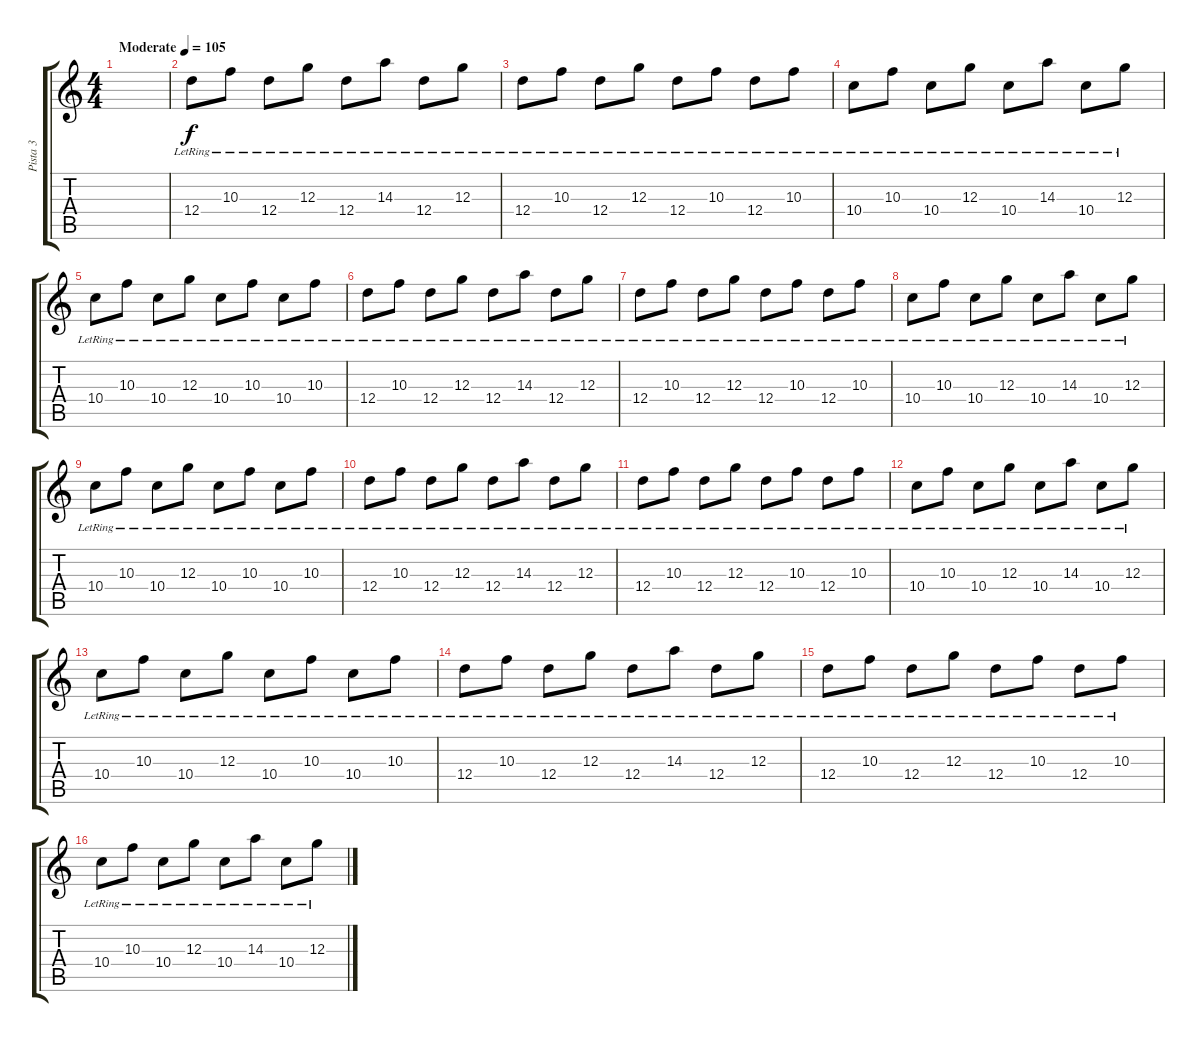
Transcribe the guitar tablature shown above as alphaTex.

\track ("Pista 3" "Pista 3") {instrument overdrivenguitar}
\staff {score tabs}
\tuning (E4 B3 G3 D3 A2 E2) {hide}
\ts (4 4)
\tempo (105 "Moderate")
\clef g2
\ks c
|
12.4{lr}.8 10.3{lr}.8 12.4{lr}.8 12.3{lr}.8 12.4{lr}.8 14.3{lr}.8 12.4{lr}.8 12.3{lr}.8 |
12.4{lr}.8 10.3{lr}.8 12.4{lr}.8 12.3{lr}.8 12.4{lr}.8 10.3{lr}.8 12.4{lr}.8 10.3{lr}.8 |
10.4{lr}.8 10.3{lr}.8 10.4{lr}.8 12.3{lr}.8 10.4{lr}.8 14.3{lr}.8 10.4{lr}.8 12.3{lr}.8 |
10.4{lr}.8 10.3{lr}.8 10.4{lr}.8 12.3{lr}.8 10.4{lr}.8 10.3{lr}.8 10.4{lr}.8 10.3{lr}.8 |
12.4{lr}.8 10.3{lr}.8 12.4{lr}.8 12.3{lr}.8 12.4{lr}.8 14.3{lr}.8 12.4{lr}.8 12.3{lr}.8 |
12.4{lr}.8 10.3{lr}.8 12.4{lr}.8 12.3{lr}.8 12.4{lr}.8 10.3{lr}.8 12.4{lr}.8 10.3{lr}.8 |
10.4{lr}.8 10.3{lr}.8 10.4{lr}.8 12.3{lr}.8 10.4{lr}.8 14.3{lr}.8 10.4{lr}.8 12.3{lr}.8 |
10.4{lr}.8 10.3{lr}.8 10.4{lr}.8 12.3{lr}.8 10.4{lr}.8 10.3{lr}.8 10.4{lr}.8 10.3{lr}.8 |
12.4{lr}.8 10.3{lr}.8 12.4{lr}.8 12.3{lr}.8 12.4{lr}.8 14.3{lr}.8 12.4{lr}.8 12.3{lr}.8 |
12.4{lr}.8 10.3{lr}.8 12.4{lr}.8 12.3{lr}.8 12.4{lr}.8 10.3{lr}.8 12.4{lr}.8 10.3{lr}.8 |
10.4{lr}.8 10.3{lr}.8 10.4{lr}.8 12.3{lr}.8 10.4{lr}.8 14.3{lr}.8 10.4{lr}.8 12.3{lr}.8 |
10.4{lr}.8 10.3{lr}.8 10.4{lr}.8 12.3{lr}.8 10.4{lr}.8 10.3{lr}.8 10.4{lr}.8 10.3{lr}.8 |
12.4{lr}.8 10.3{lr}.8 12.4{lr}.8 12.3{lr}.8 12.4{lr}.8 14.3{lr}.8 12.4{lr}.8 12.3{lr}.8 |
12.4{lr}.8 10.3{lr}.8 12.4{lr}.8 12.3{lr}.8 12.4{lr}.8 10.3{lr}.8 12.4{lr}.8 10.3{lr}.8 |
10.4{lr}.8 10.3{lr}.8 10.4{lr}.8 12.3{lr}.8 10.4{lr}.8 14.3{lr}.8 10.4{lr}.8 12.3{lr}.8
